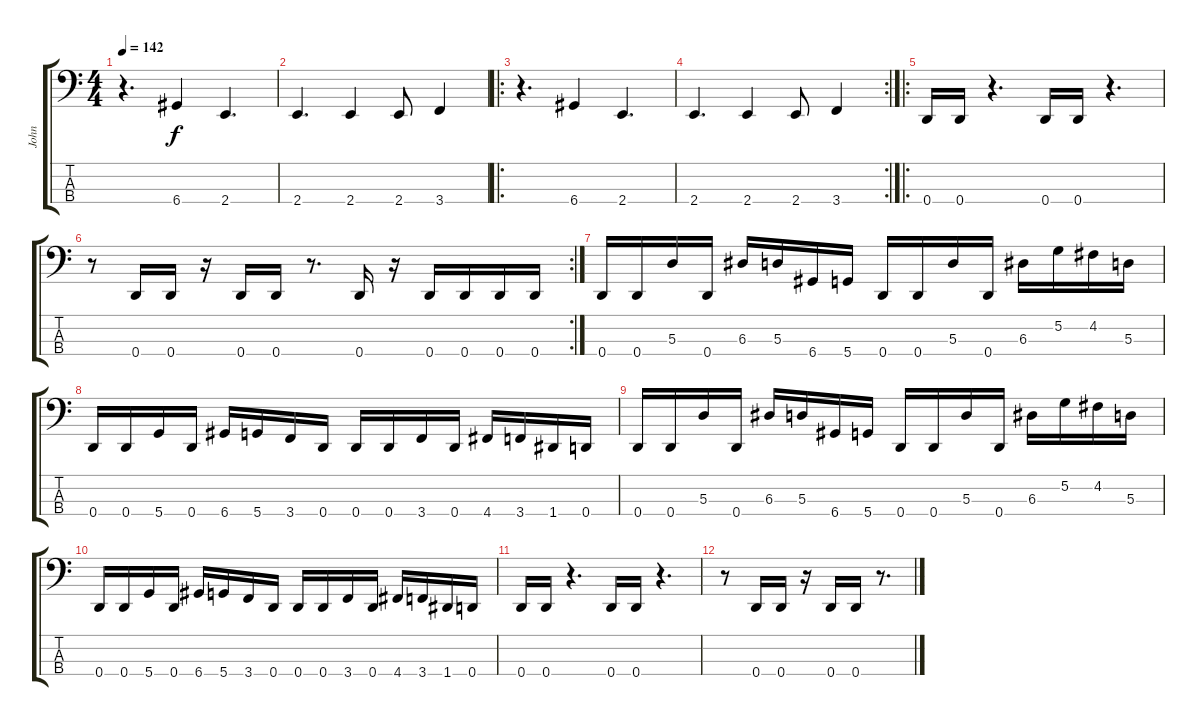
\track ("John" "John") {instrument electricbasspick}
\staff {score tabs}
\tuning (G2 D2 A1 D1) {hide}
\ts (4 4)
\tempo 142
\clef f4
\ks c
r.4{d dy f} 6.4.4 2.4.4{d} |
2.4.4{d} 2.4.4 2.4.8 3.4.4 |
\ro
r.4{d} 6.4.4 2.4.4{d} |
\rc 2
2.4.4{d} 2.4.4 2.4.8 3.4.4 |
\ro
0.4.16 0.4.16 r.4{d} 0.4.16 0.4.16 r.4{d} |
\rc 2
r.8 0.4.16 0.4.16 r.16 0.4.16 0.4.16 r.8{d} 0.4.16 r.16 0.4.16 0.4.16 0.4.16 0.4.16 |
0.4.16 0.4.16 5.3.16 0.4.16 6.3.16 5.3.16 6.4.16 5.4.16 0.4.16 0.4.16 5.3.16 0.4.16 6.3.16 5.2.16 4.2.16 5.3.16 |
0.4.16 0.4.16 5.4.16 0.4.16 6.4.16 5.4.16 3.4.16 0.4.16 0.4.16 0.4.16 3.4.16 0.4.16 4.4.16 3.4.16 1.4.16 0.4.16 |
0.4.16 0.4.16 5.3.16 0.4.16 6.3.16 5.3.16 6.4.16 5.4.16 0.4.16 0.4.16 5.3.16 0.4.16 6.3.16 5.2.16 4.2.16 5.3.16 |
0.4.16 0.4.16 5.4.16 0.4.16 6.4.16 5.4.16 3.4.16 0.4.16 0.4.16 0.4.16 3.4.16 0.4.16 4.4.16 3.4.16 1.4.16 0.4.16 |
0.4.16 0.4.16 r.4{d} 0.4.16 0.4.16 r.4{d} |
r.8 0.4.16 0.4.16 r.16 0.4.16 0.4.16 r.8{d}
